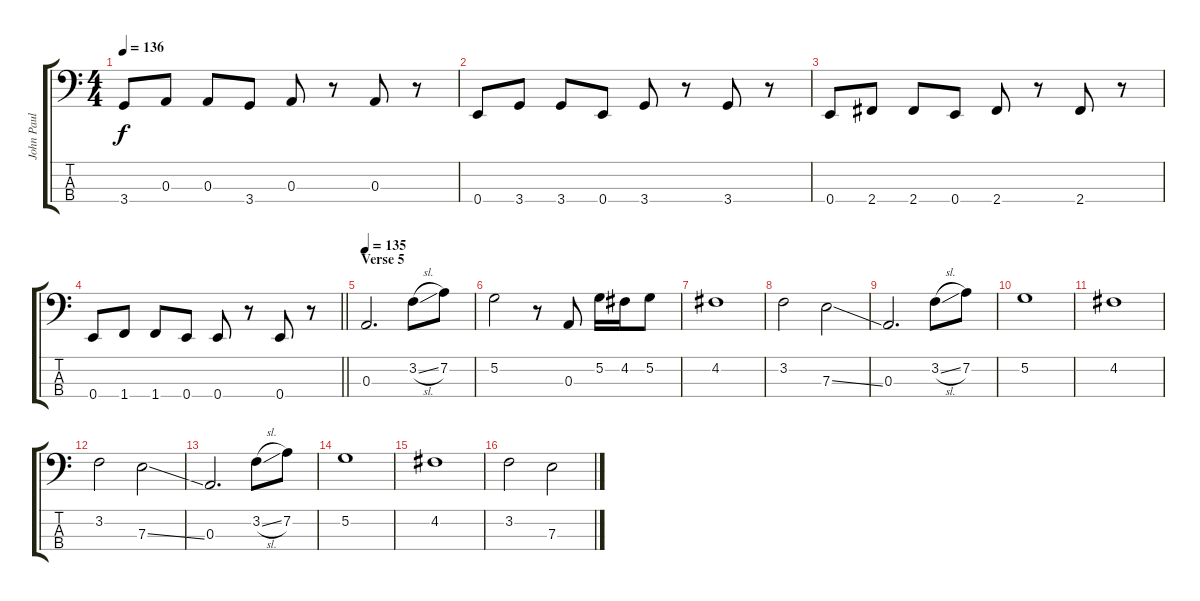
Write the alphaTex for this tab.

\track ("John Paul Jones" "John Paul ") {instrument electricbassfinger}
\staff {score tabs}
\tuning (G2 D2 A1 E1) {hide}
\ts (4 4)
\tempo 136
\clef f4
\ks aminor
3.4.8{dy f} 0.3.8 0.3.8 3.4.8 0.3.8 r.8 0.3.8 r.8 |
0.4.8 3.4.8 3.4.8 0.4.8 3.4.8 r.8 3.4.8 r.8 |
0.4.8 2.4.8 2.4.8 0.4.8 2.4.8 r.8 2.4.8 r.8 |
\barLineRight lightlight
0.4.8 1.4.8 1.4.8 0.4.8 0.4.8 r.8 0.4.8 r.8 |
\section ("" "Verse 5")
\tempo 135
0.3.2{d} 3.2{sl}.8 7.2.8 |
5.2.2 r.8 0.3.8 5.2.16 4.2.16 5.2.8 |
4.2.1 |
3.2.2 7.3{ss}.2 |
0.3.2{d} 3.2{sl}.8 7.2.8 |
5.2.1 |
4.2.1 |
3.2.2 7.3{ss}.2 |
0.3.2{d} 3.2{sl}.8 7.2.8 |
\ks c
5.2.1 |
4.2.1 |
\ks aminor
3.2.2 7.3{ss}.2
